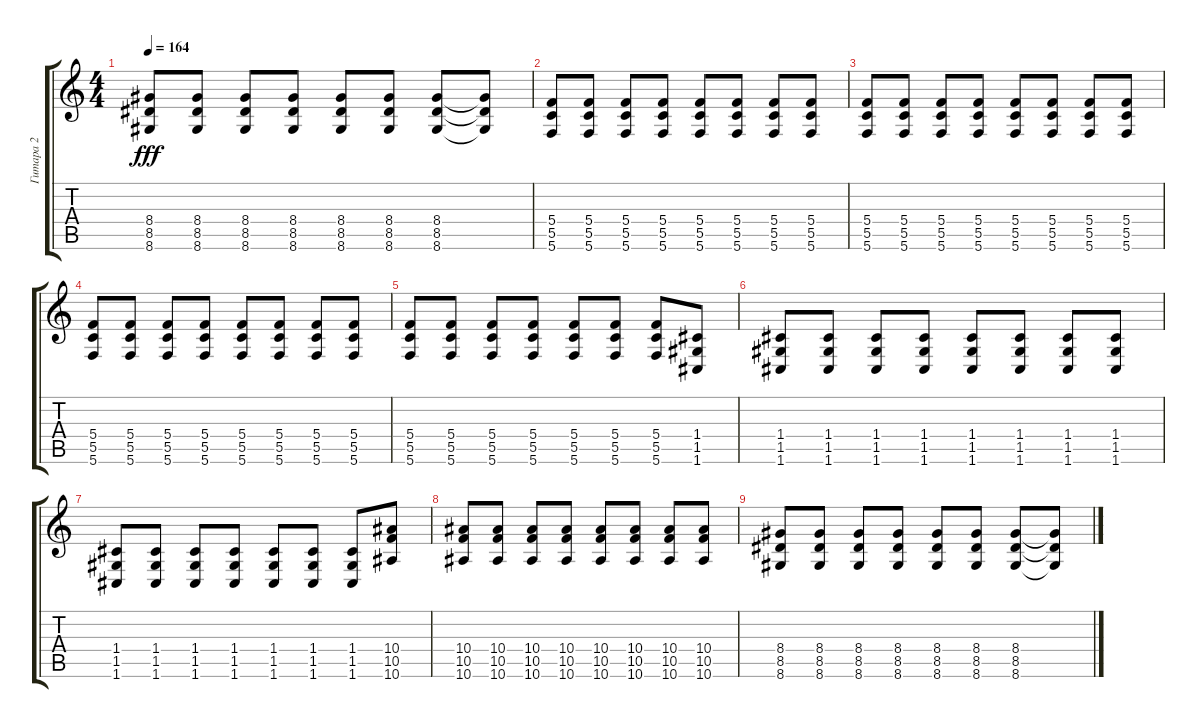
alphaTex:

\track ("Гитара 2" "Гитара 2") {instrument distortionguitar}
\staff {score tabs}
\tuning (D4 A3 F3 C3 G2 C2) {hide}
\ts (4 4)
\tempo 164
\clef g2
\ks c
(8.4 8.5 8.6).8{dy fff} (8.4 8.5 8.6).8 (8.4 8.5 8.6).8 (8.4 8.5 8.6).8 (8.4 8.5 8.6).8 (8.4 8.5 8.6).8 (8.4 8.5 8.6).8 (8.4{t} 8.5{t} 8.6{t}).8 |
(5.4 5.5 5.6).8 (5.4 5.5 5.6).8 (5.4 5.5 5.6).8 (5.4 5.5 5.6).8 (5.4 5.5 5.6).8 (5.4 5.5 5.6).8 (5.4 5.5 5.6).8 (5.4 5.5 5.6).8 |
(5.4 5.5 5.6).8 (5.4 5.5 5.6).8 (5.4 5.5 5.6).8 (5.4 5.5 5.6).8 (5.4 5.5 5.6).8 (5.4 5.5 5.6).8 (5.4 5.5 5.6).8 (5.4 5.5 5.6).8 |
(5.4 5.5 5.6).8 (5.4 5.5 5.6).8 (5.4 5.5 5.6).8 (5.4 5.5 5.6).8 (5.4 5.5 5.6).8 (5.4 5.5 5.6).8 (5.4 5.5 5.6).8 (5.4 5.5 5.6).8 |
(5.4 5.5 5.6).8 (5.4 5.5 5.6).8 (5.4 5.5 5.6).8 (5.4 5.5 5.6).8 (5.4 5.5 5.6).8 (5.4 5.5 5.6).8 (5.4 5.5 5.6).8 (1.4 1.5 1.6).8 |
(1.4 1.5 1.6).8 (1.4 1.5 1.6).8 (1.4 1.5 1.6).8 (1.4 1.5 1.6).8 (1.4 1.5 1.6).8 (1.4 1.5 1.6).8 (1.4 1.5 1.6).8 (1.4 1.5 1.6).8 |
(1.4 1.5 1.6).8 (1.4 1.5 1.6).8 (1.4 1.5 1.6).8 (1.4 1.5 1.6).8 (1.4 1.5 1.6).8 (1.4 1.5 1.6).8 (1.4 1.5 1.6).8 (10.4 10.5 10.6).8 |
(10.4 10.5 10.6).8 (10.4 10.5 10.6).8 (10.4 10.5 10.6).8 (10.4 10.5 10.6).8 (10.4 10.5 10.6).8 (10.4 10.5 10.6).8 (10.4 10.5 10.6).8 (10.4 10.5 10.6).8 |
(8.4 8.5 8.6).8 (8.4 8.5 8.6).8 (8.4 8.5 8.6).8 (8.4 8.5 8.6).8 (8.4 8.5 8.6).8 (8.4 8.5 8.6).8 (8.4 8.5 8.6).8 (8.4{t} 8.5{t} 8.6{t}).8
